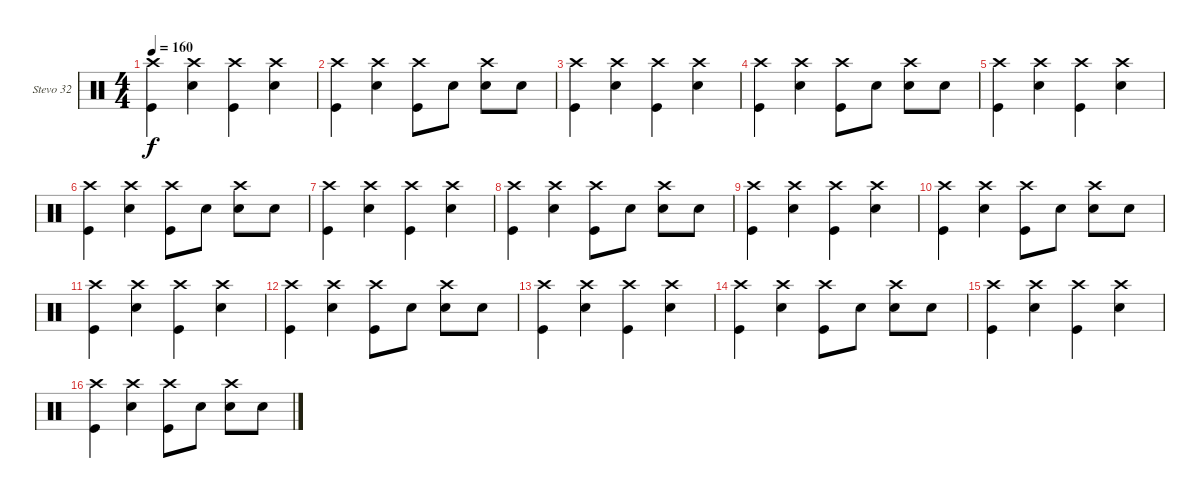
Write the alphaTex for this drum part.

\defaultSystemsLayout 4
\bracketExtendMode groupsimilarinstruments
\firstSystemTrackNameOrientation horizontal
\otherSystemsTrackNameOrientation horizontal
\track ("Steve Jocz" "Stevo 32") {instrument percussion}
\staff {score}
\articulation defaults
\ts (4 4)
\tempo 160
\clef neutral
\scale
0.333333
\ks c
("Crash high (hit)" "Kick (hit)").4{dy f} ("Crash high (hit)" "Snare (hit) 2").4 ("Crash high (hit)" "Kick (hit)").4 ("Crash high (hit)" "Snare (hit) 2").4 |
\scale
0.333333 ("Crash high (hit)" "Kick (hit)").4 ("Crash high (hit)" "Snare (hit) 2").4 ("Crash high (hit)" "Kick (hit)").8 "Snare (hit) 2".8 ("Crash high (hit)" "Snare (hit) 2").8 "Snare (hit) 2".8 |
\scale
0.333333 ("Crash high (hit)" "Kick (hit)").4 ("Crash high (hit)" "Snare (hit) 2").4 ("Crash high (hit)" "Kick (hit)").4 ("Crash high (hit)" "Snare (hit) 2").4 |
\scale
0.333333 ("Crash high (hit)" "Kick (hit)").4 ("Crash high (hit)" "Snare (hit) 2").4 ("Crash high (hit)" "Kick (hit)").8 "Snare (hit) 2".8 ("Crash high (hit)" "Snare (hit) 2").8 "Snare (hit) 2".8 |
\scale
0.333333 ("Crash high (hit)" "Kick (hit)").4 ("Crash high (hit)" "Snare (hit) 2").4 ("Crash high (hit)" "Kick (hit)").4 ("Crash high (hit)" "Snare (hit) 2").4 |
\scale
0.333333 ("Crash high (hit)" "Kick (hit)").4 ("Crash high (hit)" "Snare (hit) 2").4 ("Crash high (hit)" "Kick (hit)").8 "Snare (hit) 2".8 ("Crash high (hit)" "Snare (hit) 2").8 "Snare (hit) 2".8 |
\scale
0.333333 ("Crash high (hit)" "Kick (hit)").4 ("Crash high (hit)" "Snare (hit) 2").4 ("Crash high (hit)" "Kick (hit)").4 ("Crash high (hit)" "Snare (hit) 2").4 |
\scale
0.333333 ("Crash high (hit)" "Kick (hit)").4 ("Crash high (hit)" "Snare (hit) 2").4 ("Crash high (hit)" "Kick (hit)").8 "Snare (hit) 2".8 ("Crash high (hit)" "Snare (hit) 2").8 "Snare (hit) 2".8 |
\scale
0.333333 ("Crash high (hit)" "Kick (hit)").4 ("Crash high (hit)" "Snare (hit) 2").4 ("Crash high (hit)" "Kick (hit)").4 ("Crash high (hit)" "Snare (hit) 2").4 |
\scale
0.333333 ("Crash high (hit)" "Kick (hit)").4 ("Crash high (hit)" "Snare (hit) 2").4 ("Crash high (hit)" "Kick (hit)").8 "Snare (hit) 2".8 ("Crash high (hit)" "Snare (hit) 2").8 "Snare (hit) 2".8 |
\scale
0.333333 ("Crash high (hit)" "Kick (hit)").4 ("Crash high (hit)" "Snare (hit) 2").4 ("Crash high (hit)" "Kick (hit)").4 ("Crash high (hit)" "Snare (hit) 2").4 |
\scale
0.333333 ("Crash high (hit)" "Kick (hit)").4 ("Crash high (hit)" "Snare (hit) 2").4 ("Crash high (hit)" "Kick (hit)").8 "Snare (hit) 2".8 ("Crash high (hit)" "Snare (hit) 2").8 "Snare (hit) 2".8 |
\scale
0.333333 ("Crash high (hit)" "Kick (hit)").4 ("Crash high (hit)" "Snare (hit) 2").4 ("Crash high (hit)" "Kick (hit)").4 ("Crash high (hit)" "Snare (hit) 2").4 |
\scale
0.333333 ("Crash high (hit)" "Kick (hit)").4 ("Crash high (hit)" "Snare (hit) 2").4 ("Crash high (hit)" "Kick (hit)").8 "Snare (hit) 2".8 ("Crash high (hit)" "Snare (hit) 2").8 "Snare (hit) 2".8 |
\scale
0.333333 ("Crash high (hit)" "Kick (hit)").4 ("Crash high (hit)" "Snare (hit) 2").4 ("Crash high (hit)" "Kick (hit)").4 ("Crash high (hit)" "Snare (hit) 2").4 |
\scale
0.333333 ("Crash high (hit)" "Kick (hit)").4 ("Crash high (hit)" "Snare (hit) 2").4 ("Crash high (hit)" "Kick (hit)").8 "Snare (hit) 2".8 ("Crash high (hit)" "Snare (hit) 2").8 "Snare (hit) 2".8
